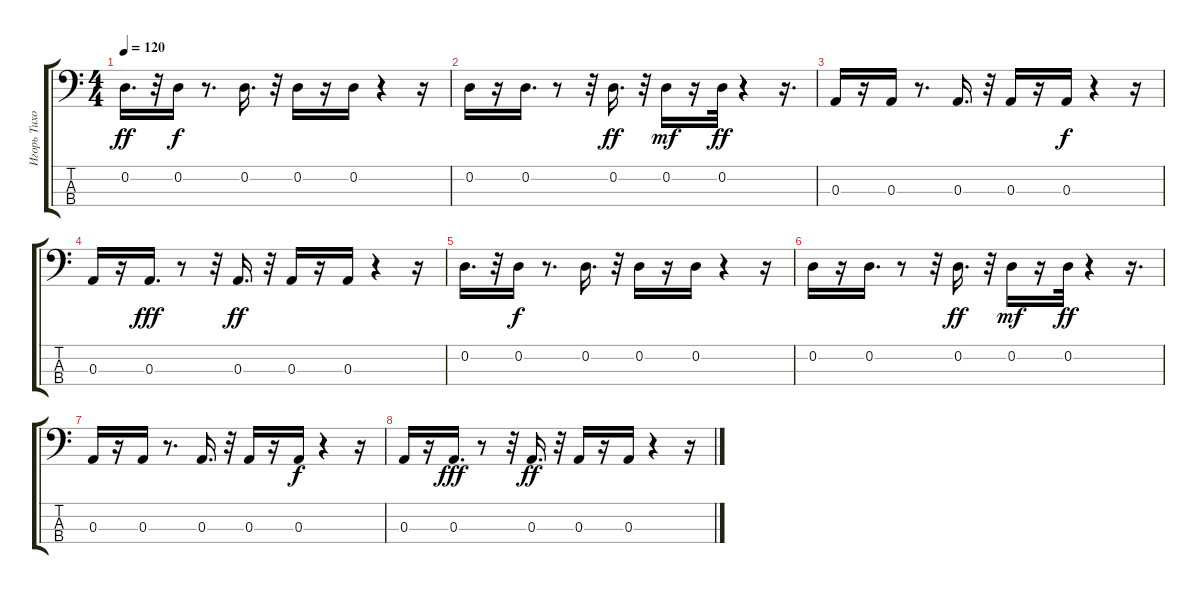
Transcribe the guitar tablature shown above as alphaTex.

\track ("Игорь Тихомиров (бас)" "Игорь Тихо") {instrument electricbassfinger}
\staff {score tabs}
\tuning (G2 D2 A1 E1) {hide}
\ts (4 4)
\tempo 120
\clef f4
\ks c
0.2.16{d dy ff} r.32 0.2.16{dy f} r.8{d} 0.2.16{d} r.32 0.2.16 r.16 0.2.16 r.4 r.16 |
0.2.16 r.16 0.2.16{d} r.8 r.32 0.2.16{d dy ff} r.32 0.2.16{dy mf} r.16 0.2.32{dy ff} r.4 r.16{d} |
0.3.16{volume 12} r.16 0.3.16 r.8{d} 0.3.16{d} r.32 0.3.16 r.16 0.3.16{dy f} r.4 r.16 |
0.3.16{volume 10} r.16 0.3.16{d dy fff} r.8 r.32 0.3.16{d dy ff} r.32 0.3.16 r.16 0.3.16 r.4 r.16 |
0.2.16{d volume 8} r.32 0.2.16{dy f} r.8{d} 0.2.16{d} r.32 0.2.16 r.16 0.2.16 r.4 r.16 |
0.2.16{volume 6} r.16 0.2.16{d} r.8 r.32 0.2.16{d dy ff} r.32 0.2.16{dy mf} r.16 0.2.32{dy ff} r.4 r.16{d} |
0.3.16{volume 4} r.16 0.3.16 r.8{d} 0.3.16{d} r.32 0.3.16 r.16 0.3.16{dy f} r.4 r.16 |
0.3.16{volume 2} r.16 0.3.16{d dy fff} r.8 r.32 0.3.16{d dy ff} r.32 0.3.16 r.16 0.3.16 r.4 r.16
